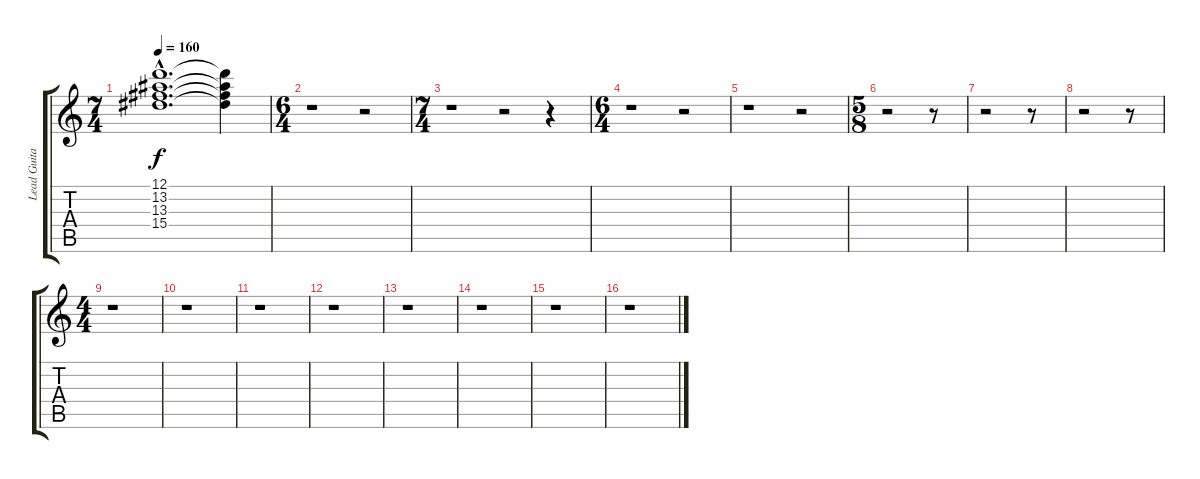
\track ("Lead Guitar" "Lead Guita") {instrument overdrivenguitar}
\staff {score tabs}
\tuning (D4 A3 F3 C3 G2 D2) {hide}
\ts (7 4)
\tempo 160
\clef g2
\ks c
(12.1{hac t} 13.2{hac t} 13.3{hac t} 15.4{hac t}).1{d dy f} (12.1{t} 13.2{t} 13.3{t} 15.4{t}).4 |
\ts (6 4)
r.1 r.2 |
\ts (7 4)
r.1 r.2 r.4 |
\ts (6 4)
r.1 r.2 |
r.1 r.2 |
\ts (5 8)
r.2 r.8 |
r.2 r.8 |
r.2 r.8 |
\ts (4 4)
r.1 |
r.1 |
r.1 |
r.1 |
r.1 |
r.1 |
r.1 |
r.1
